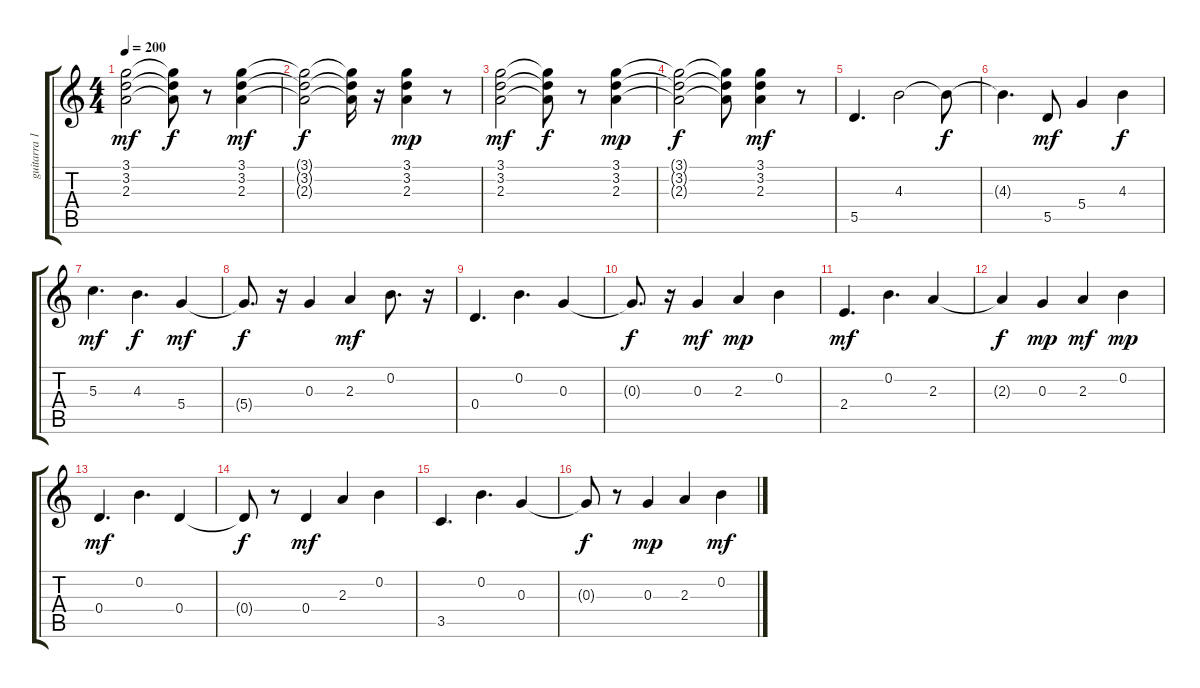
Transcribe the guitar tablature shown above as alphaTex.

\track ("guitarra 1" "guitarra 1") {instrument electricguitarclean}
\staff {score tabs}
\tuning (E4 B3 G3 D3 A2 E2) {hide}
\ts (4 4)
\tempo 200
\clef g2
\ks c
(3.1 3.2 2.3).2{dy mf} (3.1{t} 3.2{t} 2.3{t}).8{dy f} r.8 (3.1 3.2 2.3).4{dy mf} |
(3.1{t} 3.2{t} 2.3{t}).2{dy f} (3.1{t} 3.2{t} 2.3{t}).16 r.16 (3.1 3.2 2.3).4{dy mp} r.8 |
(3.1 3.2 2.3).2{dy mf} (3.1{t} 3.2{t} 2.3{t}).8{dy f} r.8 (3.1 3.2 2.3).4{dy mp} |
(3.1{t} 3.2{t} 2.3{t}).2{dy f} (3.1{t} 3.2{t} 2.3{t}).8 (3.1 3.2 2.3).4{dy mf} r.8 |
5.5.4{d} 4.3.2 4.3{t}.8{dy f} |
4.3{t}.4{d} 5.5.8{dy mf} 5.4.4 4.3.4{dy f} |
5.3.4{d dy mf} 4.3.4{d dy f} 5.4.4{dy mf} |
5.4{t}.8{d dy f} r.16 0.3.4 2.3.4{dy mf} 0.2.8{d} r.16 |
0.4.4{d} 0.2.4{d} 0.3.4 |
0.3{t}.8{d dy f} r.16 0.3.4{dy mf} 2.3.4{dy mp} 0.2.4 |
2.4.4{d dy mf} 0.2.4{d} 2.3.4 |
2.3{t}.4{dy f} 0.3.4{dy mp} 2.3.4{dy mf} 0.2.4{dy mp} |
0.4.4{d dy mf} 0.2.4{d} 0.4.4 |
0.4{t}.8{dy f} r.8 0.4.4{dy mf} 2.3.4 0.2.4 |
3.5.4{d} 0.2.4{d} 0.3.4 |
0.3{t}.8{dy f} r.8 0.3.4{dy mp} 2.3.4 0.2.4{dy mf}
